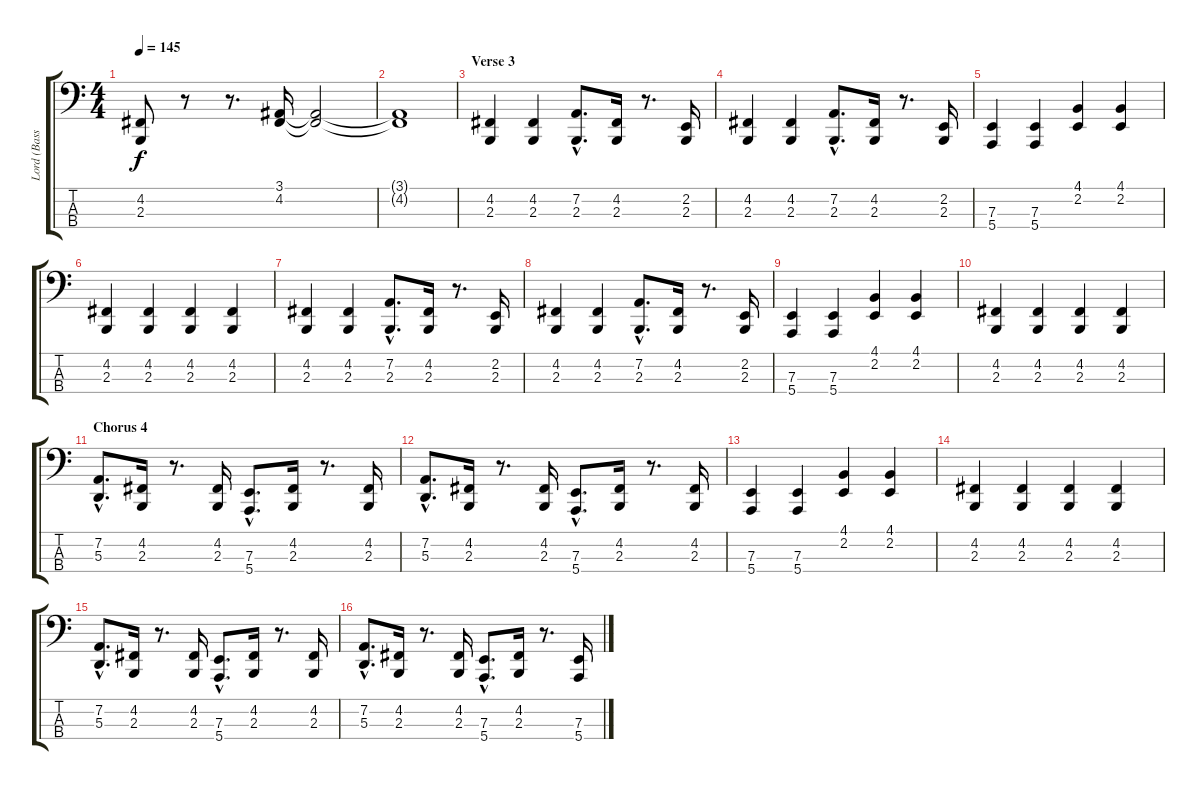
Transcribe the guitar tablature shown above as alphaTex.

\track ("Lord (Bass)" "Lord (Bass") {instrument electricgrandpiano}
\staff {score tabs}
\tuning (G2 D2 A1 E1) {hide}
\ts (4 4)
\tempo 145
\clef f4
\ks c
(4.2 2.3).8{dy f} r.8 r.8{d} (3.1 4.2).16 (3.1{t} 4.2{t}).2 |
(3.1{t} 4.2{t}).1 |
\section ("" "Verse 3")
(4.2 2.3).4 (4.2 2.3).4 (7.2{hac} 2.3{hac}).8{d} (4.2 2.3).16 r.8{d} (2.2 2.3).16 |
(4.2 2.3).4 (4.2 2.3).4 (7.2{hac} 2.3{hac}).8{d} (4.2 2.3).16 r.8{d} (2.2 2.3).16 |
(7.3 5.4).4 (7.3 5.4).4 (4.1 2.2).4 (4.1 2.2).4 |
(4.2 2.3).4 (4.2 2.3).4 (4.2 2.3).4 (4.2 2.3).4 |
(4.2 2.3).4 (4.2 2.3).4 (7.2{hac} 2.3{hac}).8{d} (4.2 2.3).16 r.8{d} (2.2 2.3).16 |
(4.2 2.3).4 (4.2 2.3).4 (7.2{hac} 2.3{hac}).8{d} (4.2 2.3).16 r.8{d} (2.2 2.3).16 |
(7.3 5.4).4 (7.3 5.4).4 (4.1 2.2).4 (4.1 2.2).4 |
(4.2 2.3).4 (4.2 2.3).4 (4.2 2.3).4 (4.2 2.3).4 |
\section ("" "Chorus 4")
(7.2{hac} 5.3{hac}).8{d} (4.2 2.3).16 r.8{d} (4.2 2.3).16 (7.3{hac} 5.4{hac}).8{d} (4.2 2.3).16 r.8{d} (4.2 2.3).16 |
(7.2{hac} 5.3{hac}).8{d} (4.2 2.3).16 r.8{d} (4.2 2.3).16 (7.3{hac} 5.4{hac}).8{d} (4.2 2.3).16 r.8{d} (4.2 2.3).16 |
(7.3 5.4).4 (7.3 5.4).4 (4.1 2.2).4 (4.1 2.2).4 |
(4.2 2.3).4 (4.2 2.3).4 (4.2 2.3).4 (4.2 2.3).4 |
(7.2{hac} 5.3{hac}).8{d} (4.2 2.3).16 r.8{d} (4.2 2.3).16 (7.3{hac} 5.4{hac}).8{d} (4.2 2.3).16 r.8{d} (4.2 2.3).16 |
(7.2{hac} 5.3{hac}).8{d} (4.2 2.3).16 r.8{d} (4.2 2.3).16 (7.3{hac} 5.4{hac}).8{d} (4.2 2.3).16 r.8{d} (7.3 5.4).16
